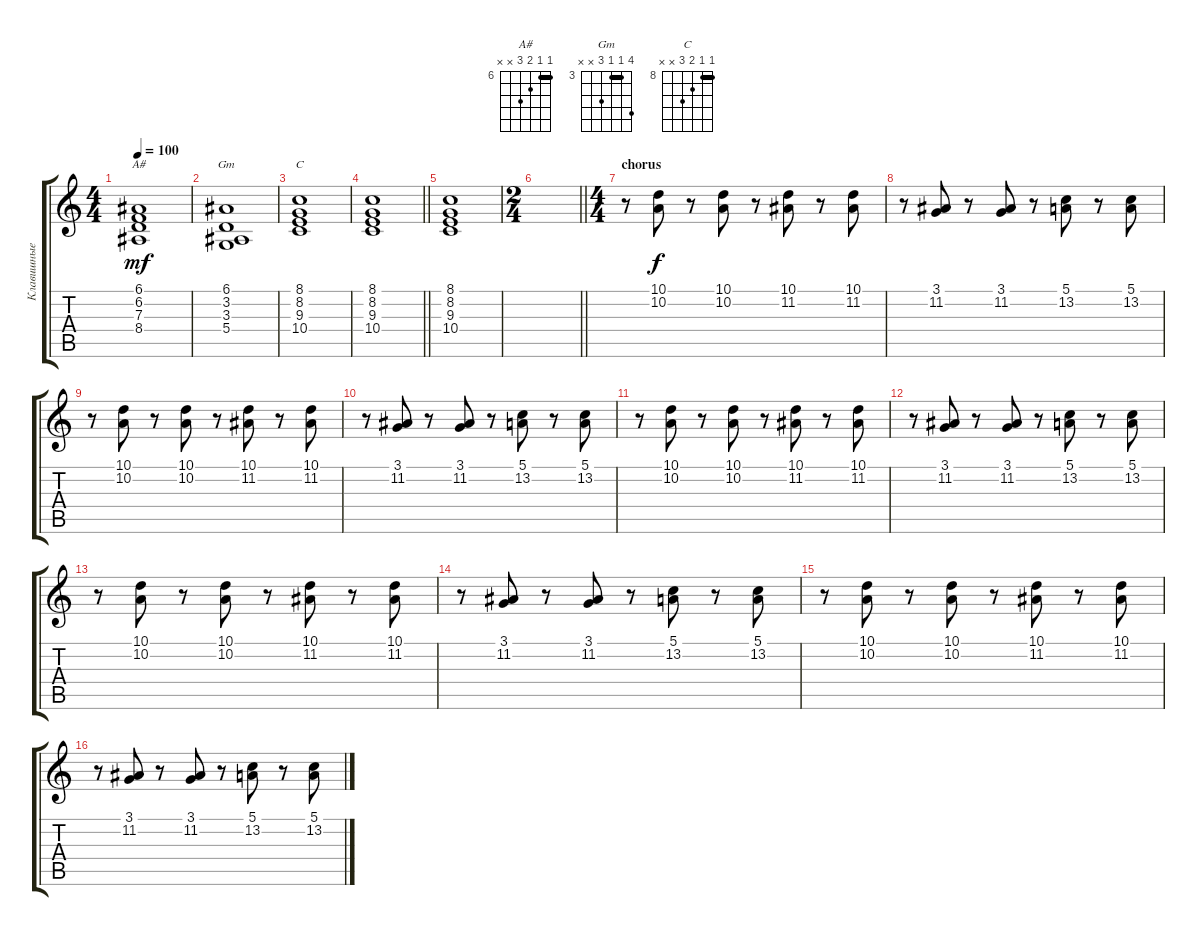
\track ("Клавишные" "Клавишные") {instrument stringensemble1}
\staff {score tabs}
\tuning (E4 B3 G3 D3 A2 E2) {hide}
\chord ("A#" 6 6 7 8 x x) {firstfret 6 barre 6}
\chord ("Gm" 6 3 3 5 x x) {firstfret 3 barre 3}
\chord ("C" 8 8 9 10 x x) {firstfret 8 barre 8}
\ts (4 4)
\tempo 100
\clef g2
\ks c
(6.1 6.2 7.3 8.4).1{ch "A#" dy mf} |
(6.1 3.2 3.3 5.4).1{ch "Gm"} |
(8.1 8.2 9.3 10.4).1{ch "C"} |
\barLineRight lightlight
(8.1 8.2 9.3 10.4).1 |
(8.1 8.2 9.3 10.4).1 |
\ts (2 4)
\barLineRight lightlight
|
\ts (4 4)
\section ("" "chorus")
r.8 (10.1 10.2).8{dy f} r.8 (10.1 10.2).8 r.8 (10.1 11.2).8 r.8 (10.1 11.2).8 |
r.8 (3.1 11.2).8 r.8 (3.1 11.2).8 r.8 (5.1 13.2).8 r.8 (5.1 13.2).8 |
r.8 (10.1 10.2).8 r.8 (10.1 10.2).8 r.8 (10.1 11.2).8 r.8 (10.1 11.2).8 |
r.8 (3.1 11.2).8 r.8 (3.1 11.2).8 r.8 (5.1 13.2).8 r.8 (5.1 13.2).8 |
r.8 (10.1 10.2).8 r.8 (10.1 10.2).8 r.8 (10.1 11.2).8 r.8 (10.1 11.2).8 |
r.8 (3.1 11.2).8 r.8 (3.1 11.2).8 r.8 (5.1 13.2).8 r.8 (5.1 13.2).8 |
r.8 (10.1 10.2).8 r.8 (10.1 10.2).8 r.8 (10.1 11.2).8 r.8 (10.1 11.2).8 |
r.8 (3.1 11.2).8 r.8 (3.1 11.2).8 r.8 (5.1 13.2).8 r.8 (5.1 13.2).8 |
r.8 (10.1 10.2).8 r.8 (10.1 10.2).8 r.8 (10.1 11.2).8 r.8 (10.1 11.2).8 |
r.8 (3.1 11.2).8 r.8 (3.1 11.2).8 r.8 (5.1 13.2).8 r.8 (5.1 13.2).8
